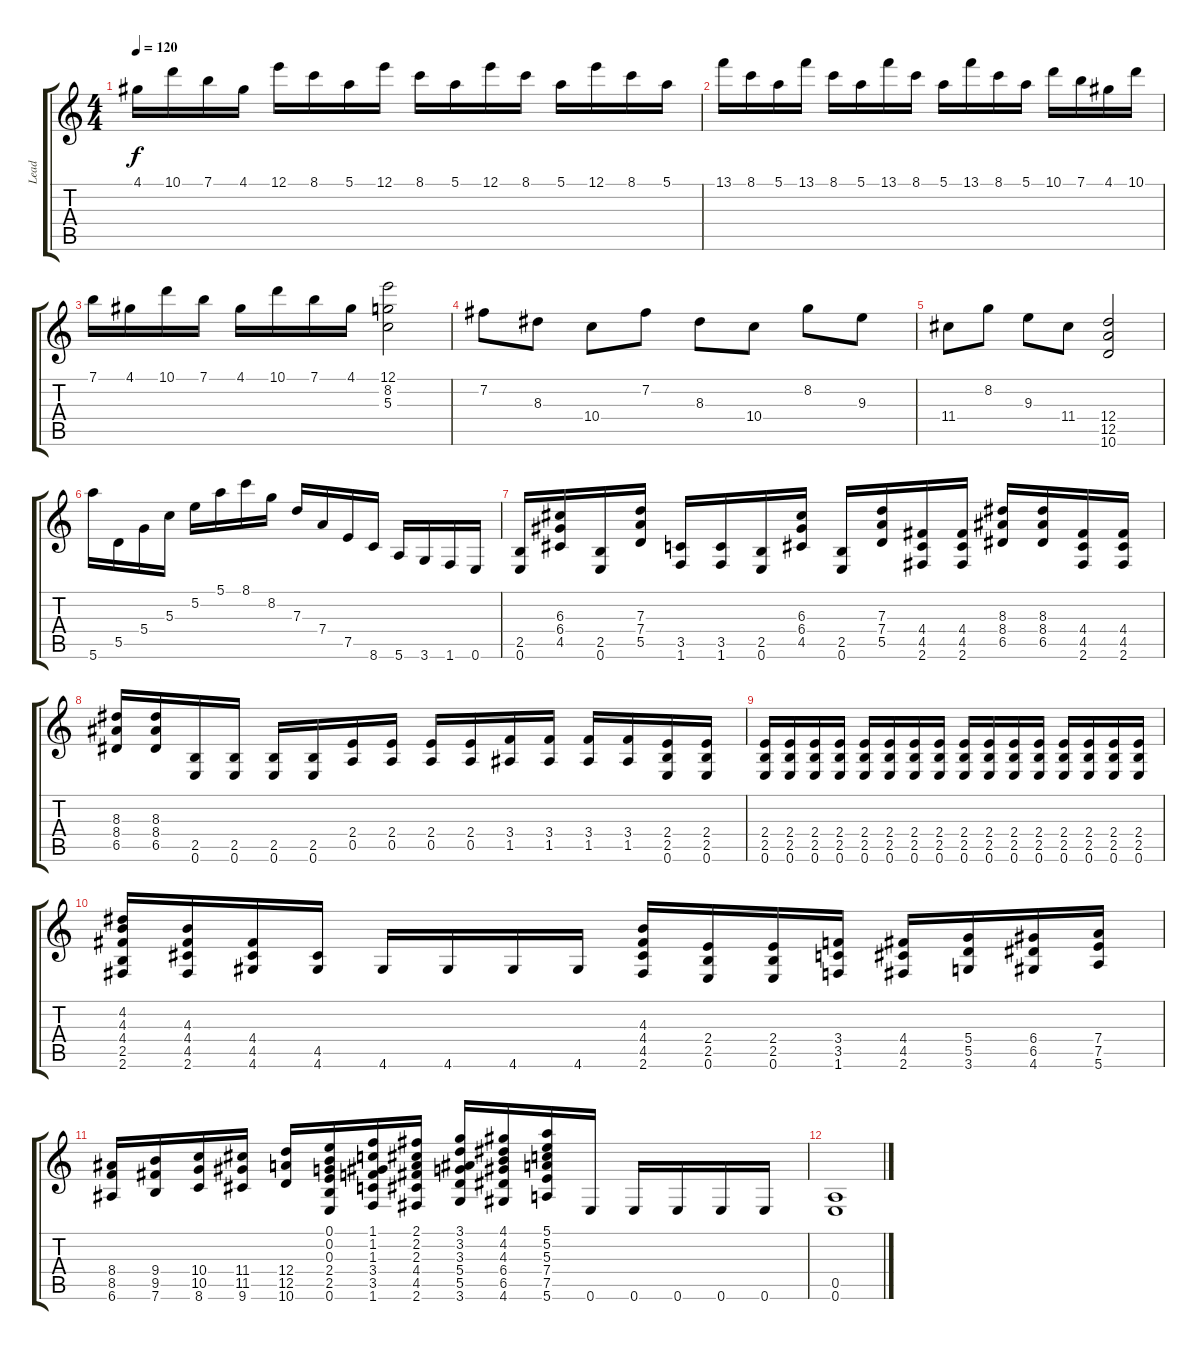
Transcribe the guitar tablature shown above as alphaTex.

\track ("Lead" "Lead") {instrument distortionguitar}
\staff {score tabs}
\tuning (E4 B3 G3 D3 A2 E2) {hide}
\ts (4 4)
\tempo 120
\clef g2
\ks c
4.1.16{dy f} 10.1.16 7.1.16 4.1.16 12.1.16 8.1.16 5.1.16 12.1.16 8.1.16 5.1.16 12.1.16 8.1.16 5.1.16 12.1.16 8.1.16 5.1.16 |
13.1.16 8.1.16 5.1.16 13.1.16 8.1.16 5.1.16 13.1.16 8.1.16 5.1.16 13.1.16 8.1.16 5.1.16 10.1.16 7.1.16 4.1.16 10.1.16 |
7.1.16 4.1.16 10.1.16 7.1.16 4.1.16 10.1.16 7.1.16 4.1.16 (12.1 8.2 5.3).2 |
7.2.8 8.3.8 10.4.8 7.2.8 8.3.8 10.4.8 8.2.8 9.3.8 |
11.4.8 8.2.8 9.3.8 11.4.8 (12.4 12.5 10.6).2 |
5.6.16{ot 15mb} 5.5.16 5.4.16 5.3.16 5.2.16 5.1.16 8.1.16 8.2.16 7.3.16 7.4.16 7.5.16 8.6.16 5.6.16 3.6.16 1.6.16 0.6.16 |
(2.5 0.6).16 (6.3 6.4 4.5).16 (2.5 0.6).16 (7.3 7.4 5.5).16 (3.5 1.6).16 (3.5 1.6).16 (2.5 0.6).16 (6.3 6.4 4.5).16 (2.5 0.6).16 (7.3 7.4 5.5).16 (4.4 4.5 2.6).16 (4.4 4.5 2.6).16 (8.3 8.4 6.5).16 (8.3 8.4 6.5).16 (4.4 4.5 2.6).16 (4.4 4.5 2.6).16 |
(8.3 8.4 6.5).16 (8.3 8.4 6.5).16 (2.5 0.6).16 (2.5 0.6).16 (2.5 0.6).16 (2.5 0.6).16 (2.4 0.5).16 (2.4 0.5).16 (2.4 0.5).16 (2.4 0.5).16 (3.4 1.5).16 (3.4 1.5).16 (3.4 1.5).16 (3.4 1.5).16 (2.4 2.5 0.6).16 (2.4 2.5 0.6).16 |
(2.4 2.5 0.6).16 (2.4 2.5 0.6).16 (2.4 2.5 0.6).16 (2.4 2.5 0.6).16 (2.4 2.5 0.6).16 (2.4 2.5 0.6).16 (2.4 2.5 0.6).16 (2.4 2.5 0.6).16 (2.4 2.5 0.6).16 (2.4 2.5 0.6).16 (2.4 2.5 0.6).16 (2.4 2.5 0.6).16 (2.4 2.5 0.6).16 (2.4 2.5 0.6).16 (2.4 2.5 0.6).16 (2.4 2.5 0.6).16 |
(4.2 4.3 4.4 2.5 2.6).16 (4.3 4.4 4.5 2.6).16 (4.4 4.5 4.6).16 (4.5 4.6).16 4.6.16 4.6.16 4.6.16 4.6.16 (4.3 4.4 4.5 2.6).16 (2.4 2.5 0.6).16 (2.4 2.5 0.6).16 (3.4 3.5 1.6).16 (4.4 4.5 2.6).16 (5.4 5.5 3.6).16 (6.4 6.5 4.6).16 (7.4 7.5 5.6).16 |
(8.4 8.5 6.6).16 (9.4 9.5 7.6).16 (10.4 10.5 8.6).16 (11.4 11.5 9.6).16 (12.4 12.5 10.6).16 (0.1 0.2 0.3 2.4 2.5 0.6).16 (1.1 1.2 1.3 3.4 3.5 1.6).16 (2.1 2.2 2.3 4.4 4.5 2.6).16 (3.1 3.2 3.3 5.4 5.5 3.6).16 (4.1 4.2 4.3 6.4 6.5 4.6).16 (5.1 5.2 5.3 7.4 7.5 5.6).16 0.6.16 0.6.16 0.6.16 0.6.16 0.6.16 |
(0.5 0.6).1
